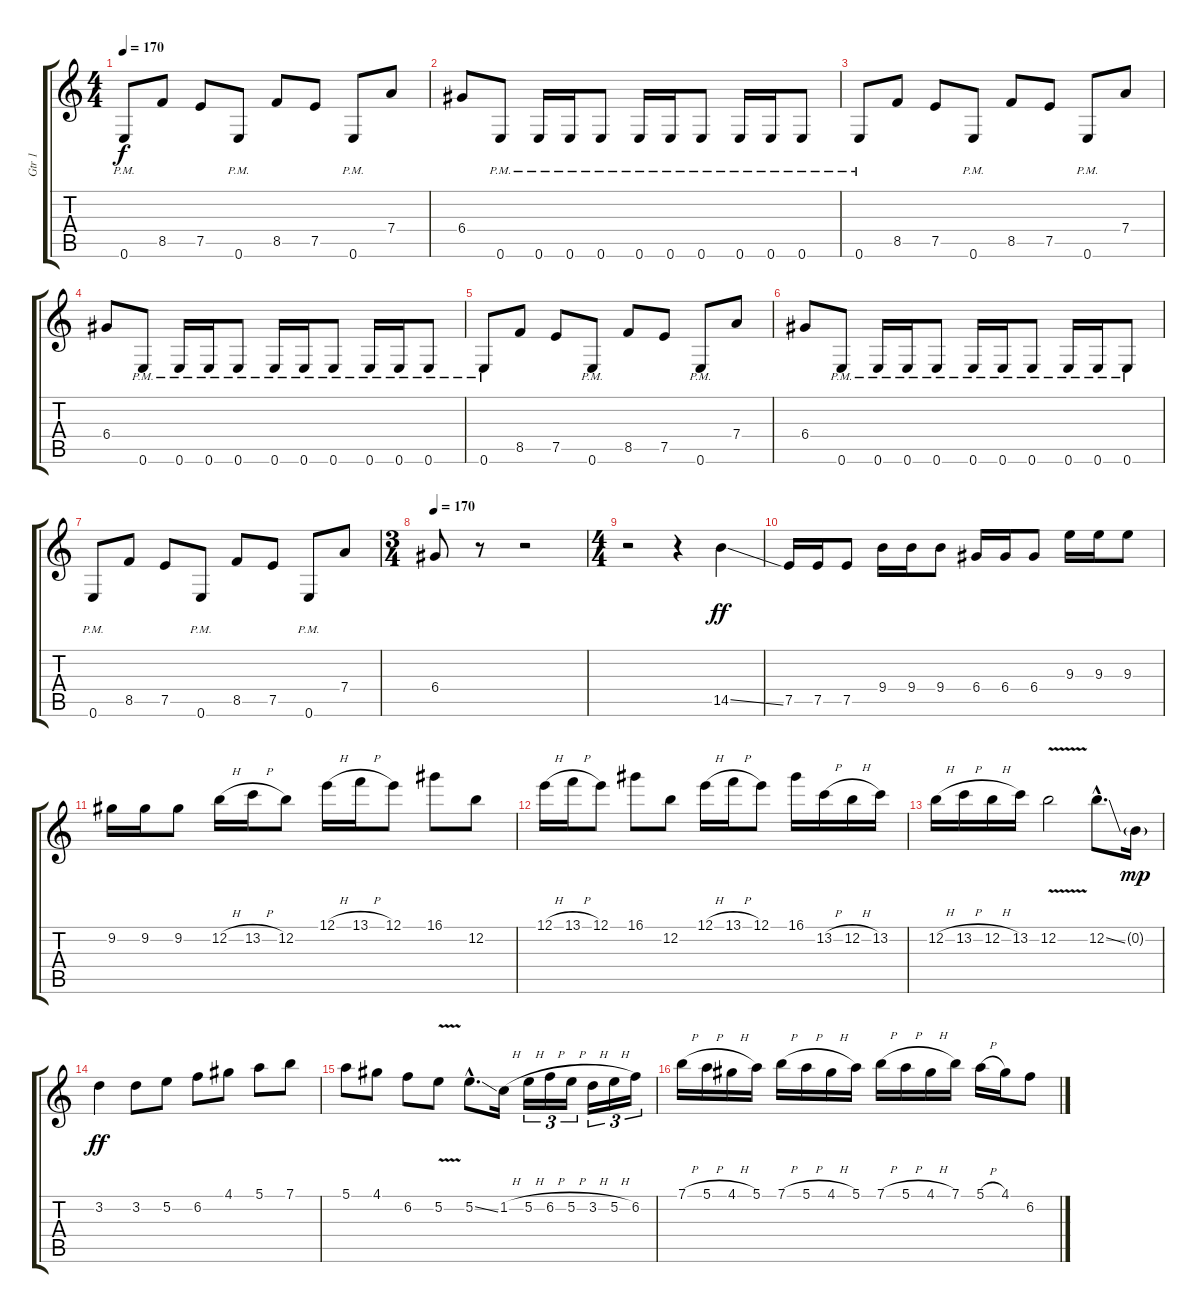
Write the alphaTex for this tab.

\track ("Gtr 1" "Gtr 1") {instrument distortionguitar}
\staff {score tabs}
\tuning (E4 B3 G3 D3 A2 E2) {hide}
\ts (4 4)
\tempo 170
\clef g2
\ks c
0.6{pm}.8{dy f} 8.5.8 7.5.8 0.6{pm}.8 8.5.8 7.5.8 0.6{pm}.8 7.4.8 |
6.4.8 0.6{pm}.8 0.6{pm}.16 0.6{pm}.16 0.6{pm}.8 0.6{pm}.16 0.6{pm}.16 0.6{pm}.8 0.6{pm}.16 0.6{pm}.16 0.6{pm}.8 |
0.6{pm}.8 8.5.8 7.5.8 0.6{pm}.8 8.5.8 7.5.8 0.6{pm}.8 7.4.8 |
6.4.8 0.6{pm}.8 0.6{pm}.16 0.6{pm}.16 0.6{pm}.8 0.6{pm}.16 0.6{pm}.16 0.6{pm}.8 0.6{pm}.16 0.6{pm}.16 0.6{pm}.8 |
0.6{pm}.8 8.5.8 7.5.8 0.6{pm}.8 8.5.8 7.5.8 0.6{pm}.8 7.4.8 |
6.4.8 0.6{pm}.8 0.6{pm}.16 0.6{pm}.16 0.6{pm}.8 0.6{pm}.16 0.6{pm}.16 0.6{pm}.8 0.6{pm}.16 0.6{pm}.16 0.6{pm}.8 |
0.6{pm}.8 8.5.8 7.5.8 0.6{pm}.8 8.5.8 7.5.8 0.6{pm}.8 7.4.8 |
\ts (3 4)
\tempo 170
6.4.8 r.8 r.2 |
\ts (4 4)
r.2 r.4 14.5{ss}.4{dy ff volume 16} |
7.5.16 7.5.16 7.5.8 9.4.16 9.4.16 9.4.8 6.4.16 6.4.16 6.4.8 9.3.16 9.3.16 9.3.8 |
9.2.16 9.2.16 9.2.8 12.2{h}.16 13.2{h}.16 12.2.8 12.1{h}.16 13.1{h}.16 12.1.8 16.1.8 12.2.8 |
12.1{h}.16 13.1{h}.16 12.1.8 16.1.8 12.2.8 12.1{h}.16 13.1{h}.16 12.1.8 16.1.16 13.2{h}.16 12.2{h}.16 13.2.16 |
12.2{h}.16 13.2{h}.16 12.2{h}.16 13.2.16 12.2{v}.2 12.2{ss hac}.8{d} 0.2{g}.16{dy mp} |
3.2.4{dy ff} 3.2.8 5.2.8 6.2.8 4.1.8 5.1.8 7.1.8 |
5.1.8 4.1.8 6.2.8 5.2{v}.8 5.2{ss hac}.8{d} 1.2{h}.16 5.2{h}.16{tu (3 2)} 6.2{h}.16{tu (3 2)} 5.2{h}.16{tu (3 2)} 3.2{h}.16{tu (3 2)} 5.2{h}.16{tu (3 2)} 6.2.16{tu (3 2)} |
7.1{h}.16 5.1{h}.16 4.1{h}.16 5.1.16 7.1{h}.16 5.1{h}.16 4.1{h}.16 5.1.16 7.1{h}.16 5.1{h}.16 4.1{h}.16 7.1.16 5.1{h}.16 4.1.16 6.2.8
